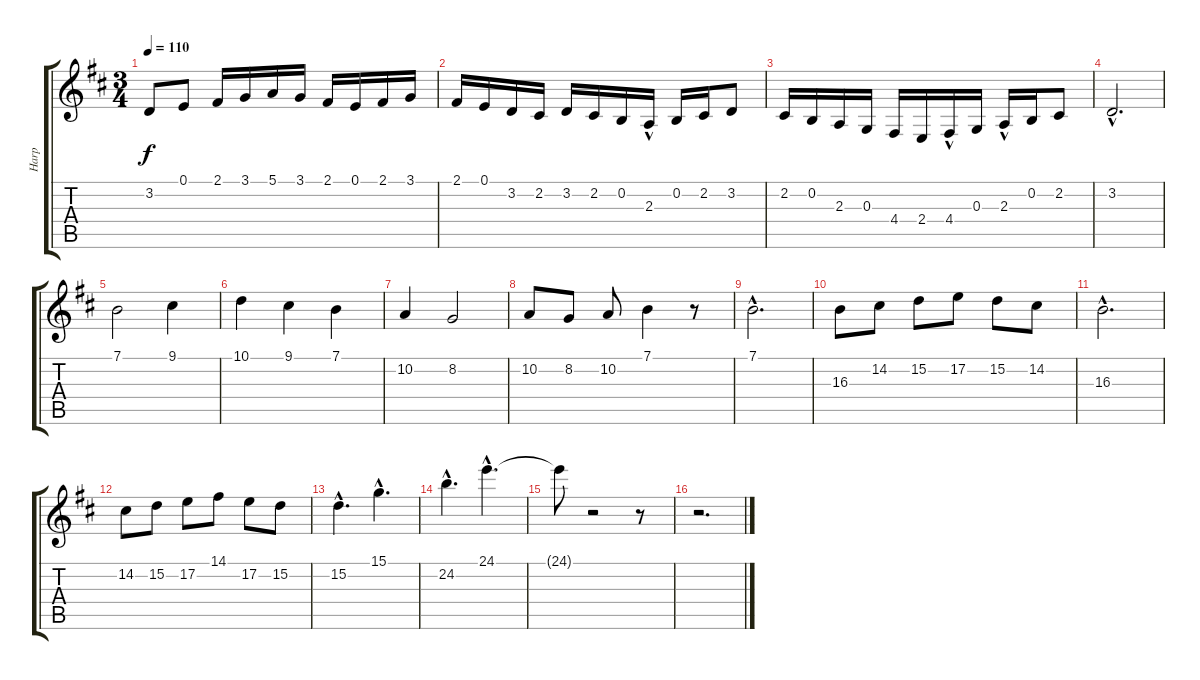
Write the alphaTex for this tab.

\track ("Harp" "Harp") {instrument orchestralharp}
\staff {score tabs}
\tuning (E4 B3 G3 D3 A2 E2) {hide}
\ts (3 4)
\tempo 110
\clef g2
\ks d
3.2.8{dy f} 0.1.8 2.1.16 3.1.16 5.1.16 3.1.16 2.1.16 0.1.16 2.1.16 3.1.16 |
2.1.16 0.1.16 3.2.16 2.2.16 3.2.16 2.2.16 0.2.16 2.3{hac}.16 0.2.16 2.2.16 3.2.8 |
2.2.16 0.2.16 2.3.16 0.3.16 4.4.16 2.4.16 4.4{hac}.16 0.3.16 2.3{hac}.16 0.2.16 2.2.8 |
3.2{hac}.2{d} |
7.1.2 9.1.4 |
10.1.4 9.1.4 7.1.4 |
10.2.4 8.2.2 |
10.2.8 8.2.8 10.2.8 7.1.4 r.8 |
7.1{hac}.2{d} |
16.3.8 14.2.8 15.2.8 17.2.8 15.2.8 14.2.8 |
16.3{hac}.2{d} |
14.2.8 15.2.8 17.2.8 14.1.8 17.2.8 15.2.8 |
15.2{hac}.4{d} 15.1{hac}.4{d} |
24.2{hac}.4{d} 24.1{hac}.4{d} |
24.1{t}.8 r.2 r.8 |
r.2{d}
